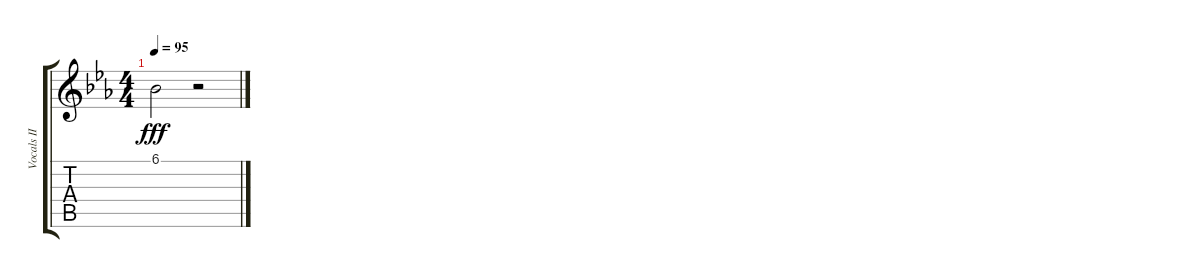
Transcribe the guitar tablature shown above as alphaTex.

\track ("Vocals II" "Vocals II") {instrument voiceoohs}
\staff {score tabs}
\tuning (E4 B3 G3 D3 A2 E2) {hide}
\ts (4 4)
\tempo 95
\clef g2
\ks cminor
6.1{t}.2{dy fff} r.2
